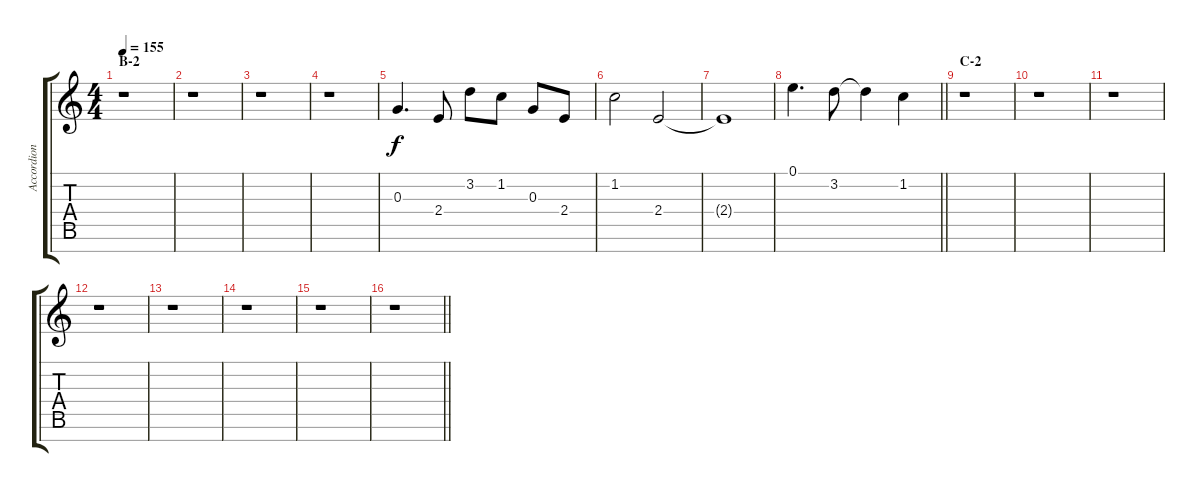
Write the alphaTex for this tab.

\track ("Accordion" "Accordion") {instrument accordion}
\staff {score tabs}
\tuning (E5 B4 G4 D4 A3 E3 B2) {hide}
\ts (4 4)
\section ("" "B-2")
\tempo 155
\clef g2
\ks c
r.1{dy f} |
r.1 |
r.1 |
r.1 |
0.3.4{d} 2.4.8 3.2.8 1.2.8 0.3.8 2.4.8 |
1.2.2 2.4.2 |
2.4{t}.1 |
\barLineRight lightlight
0.1.4{d} 3.2.8 3.2{t}.4 1.2.4 |
\section ("" "C-2")
r.1 |
r.1 |
r.1 |
r.1 |
r.1 |
r.1 |
r.1 |
\barLineRight lightlight
r.1
